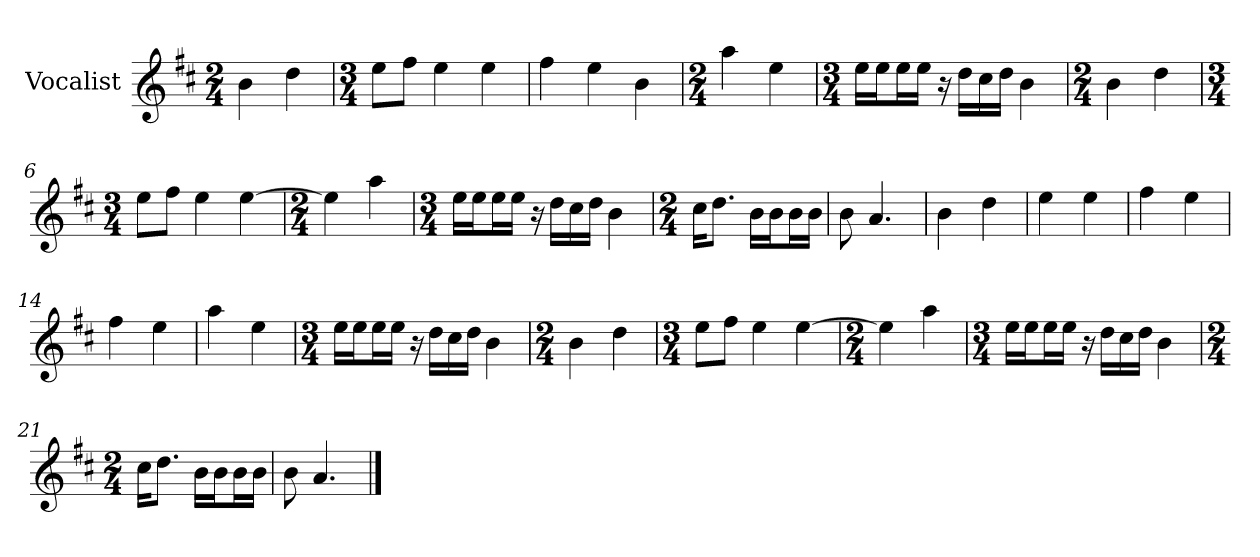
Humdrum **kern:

**kern
*part1
*staff1
*I"Vocalist
*k[f#c#]
*D:
*M2/4
=
4b
4dd
=1
*M3/4
8eeL
8ff#J
4ee
4ee
=2
4ff#
4ee
4b
=3
*M2/4
4aa
4ee
=4
*M3/4
16eeLL
16eeJ
16eeL
16eeJJ
16r
16ddLL
16cc#
16ddJJ
4b
=5
*M2/4
4b
4dd
=6
*M3/4
8eeL
8ff#J
4ee
[4ee
=7
*M2/4
4ee]
4aa
=8
*M3/4
16eeLL
16eeJ
16eeL
16eeJJ
16r
16ddLL
16cc#
16ddJJ
4b
=9
*M2/4
16cc#KL
8.ddJ
16bLL
16bJ
16bL
16bJJ
=10
8b
4.a
=11
4b
4dd
=12
4ee
4ee
=13
4ff#
4ee
=14
4ff#
4ee
=15
4aa
4ee
=16
*M3/4
16eeLL
16eeJ
16eeL
16eeJJ
16r
16ddLL
16cc#
16ddJJ
4b
=17
*M2/4
4b
4dd
=18
*M3/4
8eeL
8ff#J
4ee
[4ee
=19
*M2/4
4ee]
4aa
=20
*M3/4
16eeLL
16eeJ
16eeL
16eeJJ
16r
16ddLL
16cc#
16ddJJ
4b
=21
*M2/4
16cc#KL
8.ddJ
16bLL
16bJ
16bL
16bJJ
=22
8b
4.a
==
*-
